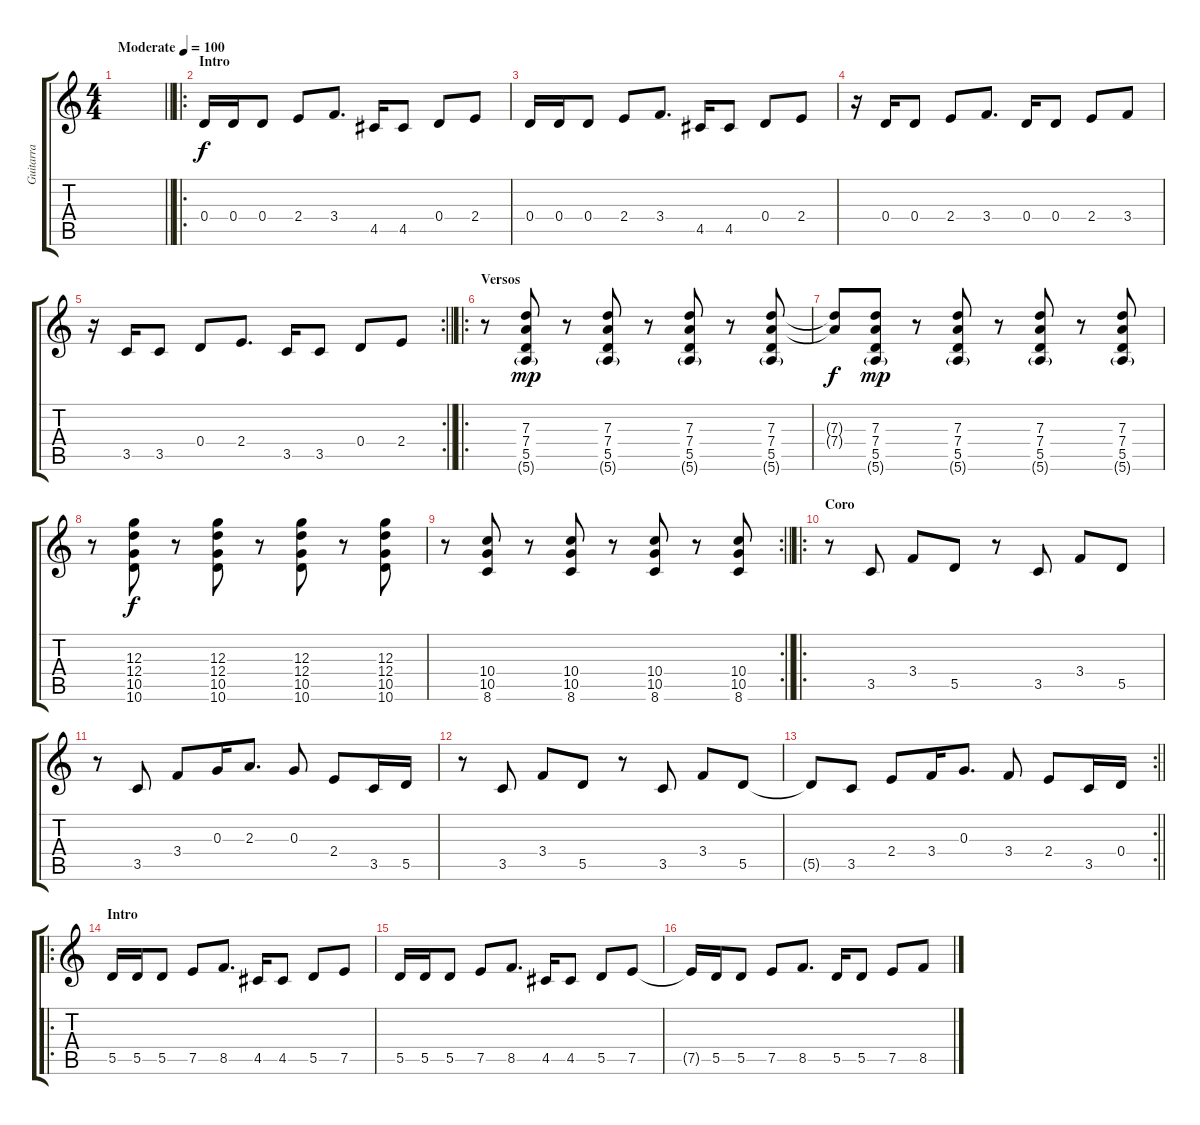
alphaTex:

\track ("Guitarra " "Guitarra ") {instrument electricguitarjazz}
\staff {score tabs}
\tuning (E4 B3 G3 D3 A2 E2) {hide}
\ts (4 4)
\tempo (100 "Moderate")
\clef g2
\barLineRight lightlight
\ks c
|
\ro
\section ("" "Intro")
0.4.16 0.4.16 0.4.8 2.4.8 3.4.8{d} 4.5.16 4.5.8 0.4.8 2.4.8 |
0.4.16 0.4.16 0.4.8 2.4.8 3.4.8{d} 4.5.16 4.5.8 0.4.8 2.4.8 |
r.16 0.4.16 0.4.8 2.4.8 3.4.8{d} 0.4.16 0.4.8 2.4.8 3.4.8 |
\rc 2
\barLineRight lightlight
r.16 3.5.16 3.5.8 0.4.8 2.4.8{d} 3.5.16 3.5.8 0.4.8 2.4.8 |
\ro
\section ("" "Versos")
r.8 (7.3 7.4 5.5 5.6{g}).8{dy mp} r.8 (7.3 7.4 5.5 5.6{g}).8 r.8 (7.3 7.4 5.5 5.6{g}).8 r.8 (7.3 7.4 5.5 5.6{g}).8 |
(7.3{t} 7.4{t}).8{dy f} (7.3 7.4 5.5 5.6{g}).8{dy mp} r.8 (7.3 7.4 5.5 5.6{g}).8 r.8 (7.3 7.4 5.5 5.6{g}).8 r.8 (7.3 7.4 5.5 5.6{g}).8 |
r.8 (12.3 12.4 10.5 10.6).8{dy f} r.8 (12.3 12.4 10.5 10.6).8 r.8 (12.3 12.4 10.5 10.6).8 r.8 (12.3 12.4 10.5 10.6).8 |
\rc 2
\barLineRight lightlight
r.8 (10.4 10.5 8.6).8 r.8 (10.4 10.5 8.6).8 r.8 (10.4 10.5 8.6).8 r.8 (10.4 10.5 8.6).8 |
\ro
\section ("" "Coro")
r.8 3.5.8 3.4.8 5.5.8 r.8 3.5.8 3.4.8 5.5.8 |
r.8 3.5.8 3.4.8 0.3.16 2.3.8{d} 0.3.8 2.4.8 3.5.16 5.5.16 |
r.8 3.5.8 3.4.8 5.5.8 r.8 3.5.8 3.4.8 5.5.8 |
\rc 2
\barLineRight lightlight
5.5{t}.8 3.5.8 2.4.8 3.4.16 0.3.8{d} 3.4.8 2.4.8 3.5.16 0.4.16 |
\ro
\section ("" "Intro")
5.5.16 5.5.16 5.5.8 7.5.8 8.5.8{d} 4.5.16 4.5.8 5.5.8 7.5.8 |
5.5.16 5.5.16 5.5.8 7.5.8 8.5.8{d} 4.5.16 4.5.8 5.5.8 7.5.8 |
7.5{t}.16 5.5.16 5.5.8 7.5.8 8.5.8{d} 5.5.16 5.5.8 7.5.8 8.5.8
